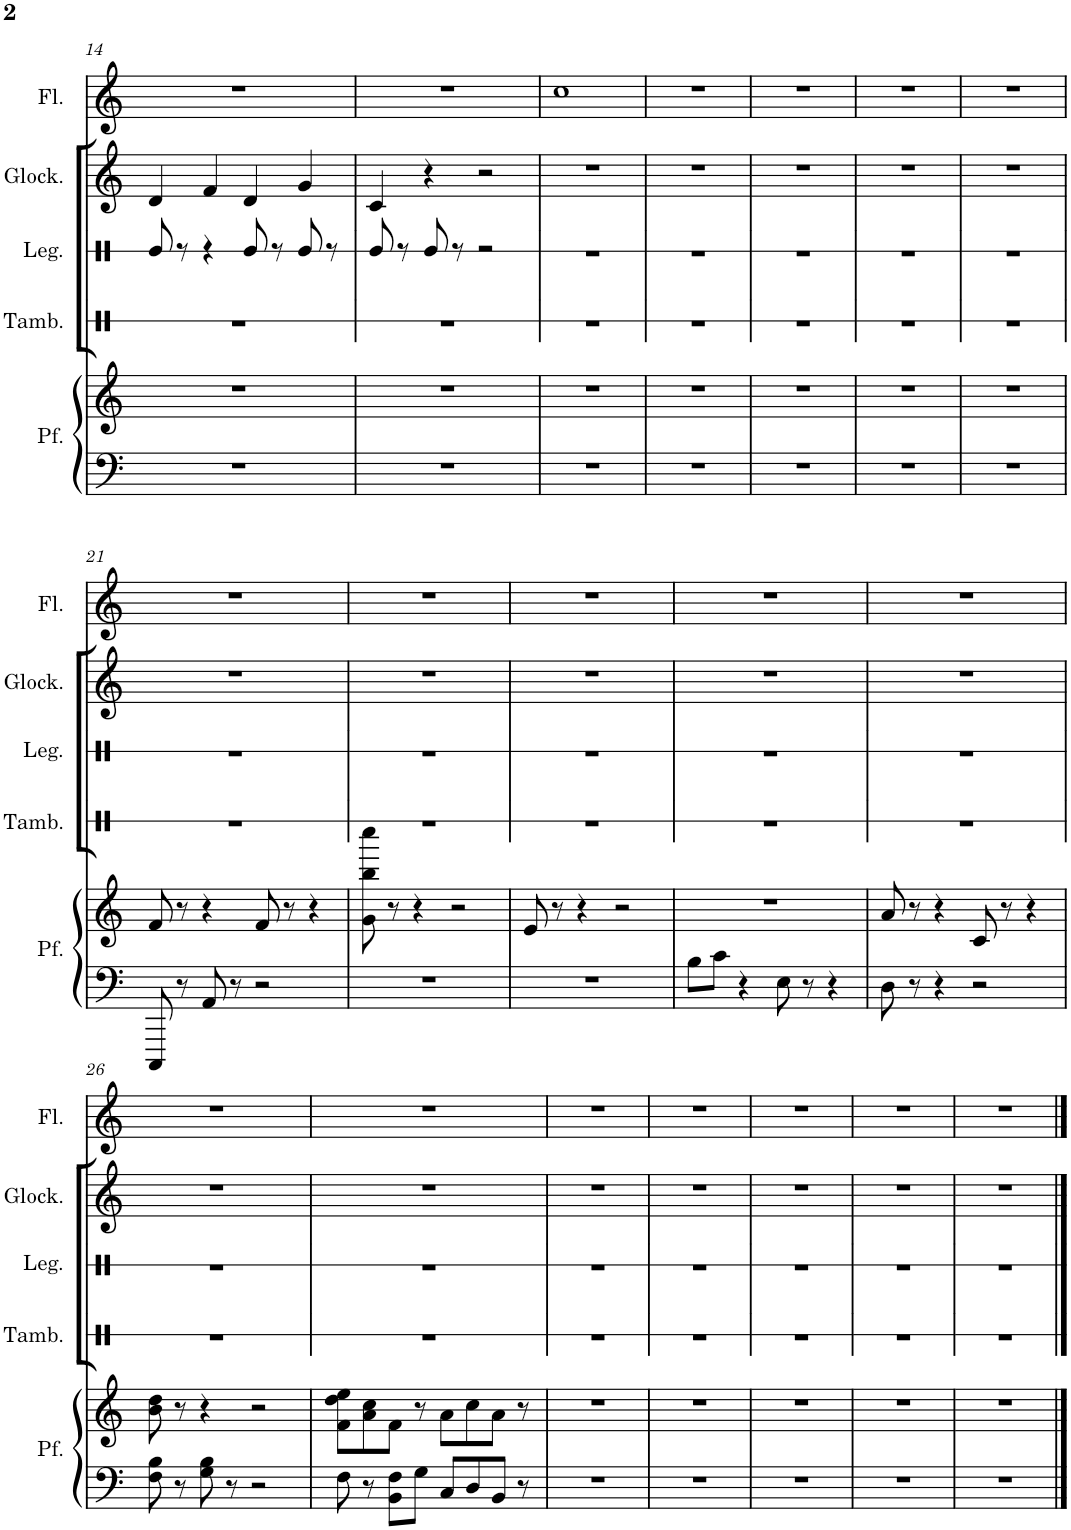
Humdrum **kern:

**kern	**kern	**kern	**kern	**kern	**kern
*part5	*part5	*part4	*part3	*part2	*part1
*staff6	*staff5	*staff4	*staff3	*staff2	*staff1
*I"Piano	*	*I"Tamburello	*I"Legnetti	*I"Glockenspiel	*I"Flauto
*	*	*I'Tamb.	*I'Leg.	*I'Glock.	*I'Fl.
!!LO:PB:g=z
*clefF4	*clefG2	*clefX	*clefX	*clefG2	*clefG2
*	*	*	*	*Trd-14c-24	*
*k[]	*k[]	*k[]	*k[]	*k[]	*k[]
*M4/4	*M4/4	*M4/4	*M4/4	*M4/4	*M4/4
=14	=14	=14	=14	=14	=14
1r	1r	1r	8Re/	4d/	1r
.	.	.	8r	.	.
.	.	.	4r	4f/	.
.	.	.	8Re/	4d/	.
.	.	.	8r	.	.
.	.	.	8Re/	4g/	.
.	.	.	8r	.	.
=15	=15	=15	=15	=15	=15
1r	1r	1r	8Re/	4c/	1r
.	.	.	8r	.	.
.	.	.	8Re/	4r	.
.	.	.	8r	.	.
.	.	.	2r	2r	.
=16	=16	=16	=16	=16	=16
1r	1r	1r	1r	1r	1cc
=17	=17	=17	=17	=17	=17
1r	1r	1r	1r	1r	1r
=18	=18	=18	=18	=18	=18
1r	1r	1r	1r	1r	1r
=19	=19	=19	=19	=19	=19
1r	1r	1r	1r	1r	1r
=20	=20	=20	=20	=20	=20
1r	1r	1r	1r	1r	1r
!!LO:LB:g=z
=21	=21	=21	=21	=21	=21
8CCC/	8f/	1r	1r	1r	1r
8r	8r	.	.	.	.
8AA/	4r	.	.	.	.
8r	.	.	.	.	.
2r	8f/	.	.	.	.
.	8r	.	.	.	.
.	4r	.	.	.	.
=22	=22	=22	=22	=22	=22
1r	8g\ 8bb\ 8cccc\	1r	1r	1r	1r
.	8r	.	.	.	.
.	4r	.	.	.	.
.	2r	.	.	.	.
=23	=23	=23	=23	=23	=23
1r	8e/	1r	1r	1r	1r
.	8r	.	.	.	.
.	4r	.	.	.	.
.	2r	.	.	.	.
=24	=24	=24	=24	=24	=24
8B\L	1r	1r	1r	1r	1r
8c\J	.	.	.	.	.
4r	.	.	.	.	.
8E\	.	.	.	.	.
8r	.	.	.	.	.
4r	.	.	.	.	.
=25	=25	=25	=25	=25	=25
8D\	8a/	1r	1r	1r	1r
8r	8r	.	.	.	.
4r	4r	.	.	.	.
2r	8c/	.	.	.	.
.	8r	.	.	.	.
.	4r	.	.	.	.
!!LO:LB:g=z
=26	=26	=26	=26	=26	=26
8F\ 8B\	8b\ 8dd\	1r	1r	1r	1r
8r	8r	.	.	.	.
8G\ 8B\	4r	.	.	.	.
8r	.	.	.	.	.
2r	2r	.	.	.	.
=27	=27	=27	=27	=27	=27
8F\	8f\ 8dd\ 8ee\L	1r	1r	1r	1r
8r	8a\ 8cc\	.	.	.	.
8BB\ 8F\L	8f\J	.	.	.	.
8G\J	8r	.	.	.	.
8C/L	8a\L	.	.	.	.
8D/	8cc\	.	.	.	.
8BB/J	8a\J	.	.	.	.
8r	8r	.	.	.	.
=28	=28	=28	=28	=28	=28
1r	1r	1r	1r	1r	1r
=29	=29	=29	=29	=29	=29
1r	1r	1r	1r	1r	1r
=30	=30	=30	=30	=30	=30
1r	1r	1r	1r	1r	1r
=31	=31	=31	=31	=31	=31
1r	1r	1r	1r	1r	1r
=32	=32	=32	=32	=32	=32
1r	1r	1r	1r	1r	1r
==	==	==	==	==	==
*-	*-	*-	*-	*-	*-
